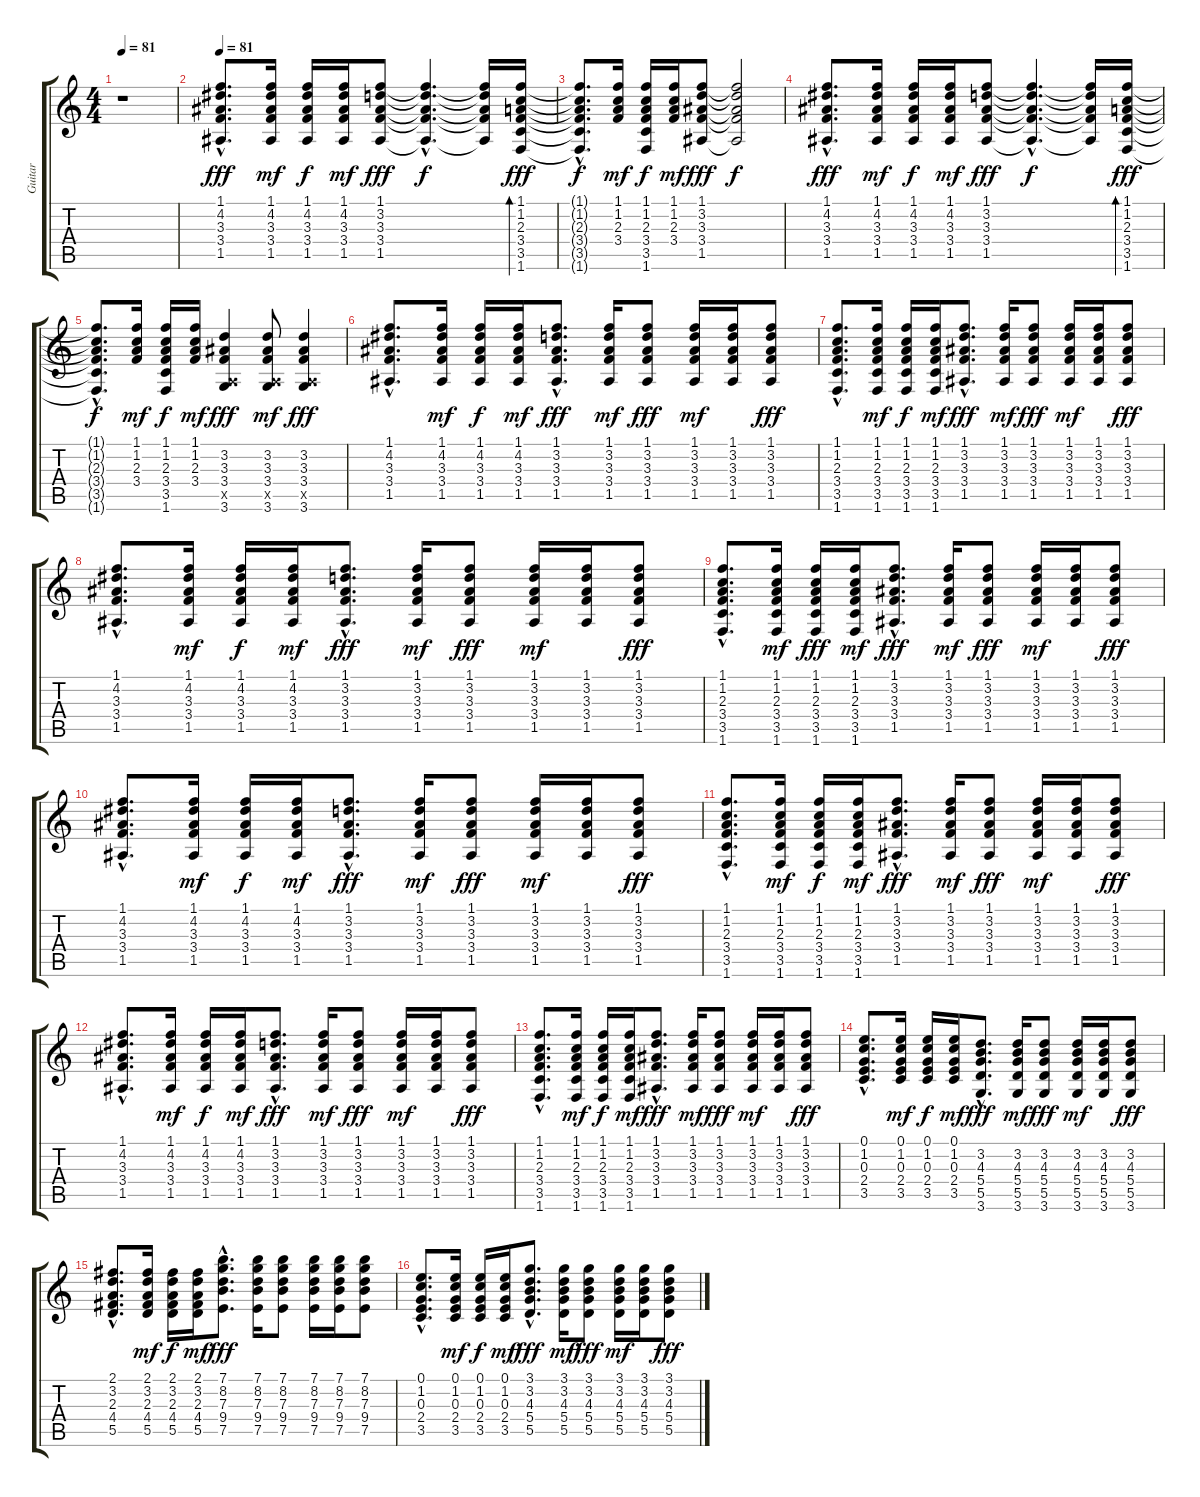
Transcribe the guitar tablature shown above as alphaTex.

\track ("Guitar" "Guitar") {instrument acousticguitarsteel}
\staff {score tabs}
\tuning (E4 B3 G3 D3 A2 E2) {hide}
\ts (4 4)
\tempo 81
\clef g2
\ks c
r.1{dy fff instrument acousticguitarsteel} |
\tempo 81
(1.1{hac} 4.2{hac} 3.3{hac} 3.4{hac} 1.5{hac}).8{d} (1.1 4.2 3.3 3.4 1.5).16{dy mf} (1.1 4.2 3.3 3.4 1.5).16{dy f} (1.1 4.2 3.3 3.4 1.5).16{dy mf} (1.1 3.2 3.3 3.4 1.5).8{dy fff} (1.1{hac t} 3.2{hac t} 3.3{hac t} 3.4{hac t} 1.5{hac t}).4{d dy f} (1.1{t} 3.2{t} 3.3{t} 3.4{t} 1.5{t}).16 (1.1 1.2 2.3 3.4 3.5 1.6).16{bd 120 dy fff} |
(1.1{hac t} 1.2{hac t} 2.3{hac t} 3.4{hac t} 3.5{hac t} 1.6{hac t}).8{d dy f} (1.1 1.2 2.3 3.4).16{dy mf} (1.1 1.2 2.3 3.4 3.5 1.6).16{dy f} (1.1 1.2 2.3 3.4).16{dy mf} (1.1 3.2 3.3 3.4 1.5).8{dy fff} (1.1{t} 3.2{t} 3.3{t} 3.4{t} 1.5{t}).2{dy f} |
(1.1{hac} 4.2{hac} 3.3{hac} 3.4{hac} 1.5{hac}).8{d dy fff} (1.1 4.2 3.3 3.4 1.5).16{dy mf} (1.1 4.2 3.3 3.4 1.5).16{dy f} (1.1 4.2 3.3 3.4 1.5).16{dy mf} (1.1 3.2 3.3 3.4 1.5).8{dy fff} (1.1{hac t} 3.2{hac t} 3.3{hac t} 3.4{hac t} 1.5{hac t}).4{d dy f} (1.1{t} 3.2{t} 3.3{t} 3.4{t} 1.5{t}).16 (1.1 1.2 2.3 3.4 3.5 1.6).16{bd 120 dy fff} |
(1.1{hac t} 1.2{hac t} 2.3{hac t} 3.4{hac t} 3.5{hac t} 1.6{hac t}).8{d dy f} (1.1 1.2 2.3 3.4).16{dy mf} (1.1 1.2 2.3 3.4 3.5 1.6).16{dy f} (1.1 1.2 2.3 3.4).16{dy mf} (3.2 3.3 3.4 0.5{x} 3.6).4{dy fff} (3.2 3.3 3.4 0.5{x} 3.6).8{dy mf} (3.2 3.3 3.4 0.5{x} 3.6).4{dy fff} |
(1.1{hac} 4.2{hac} 3.3{hac} 3.4{hac} 1.5{hac}).8{d} (1.1 4.2 3.3 3.4 1.5).16{dy mf} (1.1 4.2 3.3 3.4 1.5).16{dy f} (1.1 4.2 3.3 3.4 1.5).16{dy mf} (1.1{hac} 3.2{hac} 3.3{hac} 3.4{hac} 1.5{hac}).8{d dy fff} (1.1 3.2 3.3 3.4 1.5).16{dy mf} (1.1 3.2 3.3 3.4 1.5).8{dy fff} (1.1 3.2 3.3 3.4 1.5).16{dy mf} (1.1 3.2 3.3 3.4 1.5).16 (1.1 3.2 3.3 3.4 1.5).8{dy fff} |
(1.1{hac} 1.2{hac} 2.3{hac} 3.4{hac} 3.5{hac} 1.6{hac}).8{d} (1.1 1.2 2.3 3.4 3.5 1.6).16{dy mf} (1.1 1.2 2.3 3.4 3.5 1.6).16{dy f} (1.1 1.2 2.3 3.4 3.5 1.6).16{dy mf} (1.1{hac} 3.2{hac} 3.3{hac} 3.4{hac} 1.5{hac}).8{d dy fff} (1.1 3.2 3.3 3.4 1.5).16{dy mf} (1.1 3.2 3.3 3.4 1.5).8{dy fff} (1.1 3.2 3.3 3.4 1.5).16{dy mf} (1.1 3.2 3.3 3.4 1.5).16 (1.1 3.2 3.3 3.4 1.5).8{dy fff} |
(1.1{hac} 4.2{hac} 3.3{hac} 3.4{hac} 1.5{hac}).8{d} (1.1 4.2 3.3 3.4 1.5).16{dy mf} (1.1 4.2 3.3 3.4 1.5).16{dy f} (1.1 4.2 3.3 3.4 1.5).16{dy mf} (1.1{hac} 3.2{hac} 3.3{hac} 3.4{hac} 1.5{hac}).8{d dy fff} (1.1 3.2 3.3 3.4 1.5).16{dy mf} (1.1 3.2 3.3 3.4 1.5).8{dy fff} (1.1 3.2 3.3 3.4 1.5).16{dy mf} (1.1 3.2 3.3 3.4 1.5).16 (1.1 3.2 3.3 3.4 1.5).8{dy fff} |
(1.1{hac} 1.2{hac} 2.3{hac} 3.4{hac} 3.5{hac} 1.6{hac}).8{d} (1.1 1.2 2.3 3.4 3.5 1.6).16{dy mf} (1.1 1.2 2.3 3.4 3.5 1.6).16{dy fff} (1.1 1.2 2.3 3.4 3.5 1.6).16{dy mf} (1.1{hac} 3.2{hac} 3.3{hac} 3.4{hac} 1.5{hac}).8{d dy fff} (1.1 3.2 3.3 3.4 1.5).16{dy mf} (1.1 3.2 3.3 3.4 1.5).8{dy fff} (1.1 3.2 3.3 3.4 1.5).16{dy mf} (1.1 3.2 3.3 3.4 1.5).16 (1.1 3.2 3.3 3.4 1.5).8{dy fff} |
(1.1{hac} 4.2{hac} 3.3{hac} 3.4{hac} 1.5{hac}).8{d} (1.1 4.2 3.3 3.4 1.5).16{dy mf} (1.1 4.2 3.3 3.4 1.5).16{dy f} (1.1 4.2 3.3 3.4 1.5).16{dy mf} (1.1{hac} 3.2{hac} 3.3{hac} 3.4{hac} 1.5{hac}).8{d dy fff} (1.1 3.2 3.3 3.4 1.5).16{dy mf} (1.1 3.2 3.3 3.4 1.5).8{dy fff} (1.1 3.2 3.3 3.4 1.5).16{dy mf} (1.1 3.2 3.3 3.4 1.5).16 (1.1 3.2 3.3 3.4 1.5).8{dy fff} |
(1.1{hac} 1.2{hac} 2.3{hac} 3.4{hac} 3.5{hac} 1.6{hac}).8{d} (1.1 1.2 2.3 3.4 3.5 1.6).16{dy mf} (1.1 1.2 2.3 3.4 3.5 1.6).16{dy f} (1.1 1.2 2.3 3.4 3.5 1.6).16{dy mf} (1.1{hac} 3.2{hac} 3.3{hac} 3.4{hac} 1.5{hac}).8{d dy fff} (1.1 3.2 3.3 3.4 1.5).16{dy mf} (1.1 3.2 3.3 3.4 1.5).8{dy fff} (1.1 3.2 3.3 3.4 1.5).16{dy mf} (1.1 3.2 3.3 3.4 1.5).16 (1.1 3.2 3.3 3.4 1.5).8{dy fff} |
(1.1{hac} 4.2{hac} 3.3{hac} 3.4{hac} 1.5{hac}).8{d} (1.1 4.2 3.3 3.4 1.5).16{dy mf} (1.1 4.2 3.3 3.4 1.5).16{dy f} (1.1 4.2 3.3 3.4 1.5).16{dy mf} (1.1{hac} 3.2{hac} 3.3{hac} 3.4{hac} 1.5{hac}).8{d dy fff} (1.1 3.2 3.3 3.4 1.5).16{dy mf} (1.1 3.2 3.3 3.4 1.5).8{dy fff} (1.1 3.2 3.3 3.4 1.5).16{dy mf} (1.1 3.2 3.3 3.4 1.5).16 (1.1 3.2 3.3 3.4 1.5).8{dy fff} |
(1.1{hac} 1.2{hac} 2.3{hac} 3.4{hac} 3.5{hac} 1.6{hac}).8{d} (1.1 1.2 2.3 3.4 3.5 1.6).16{dy mf} (1.1 1.2 2.3 3.4 3.5 1.6).16{dy f} (1.1 1.2 2.3 3.4 3.5 1.6).16{dy mf} (1.1{hac} 3.2{hac} 3.3{hac} 3.4{hac} 1.5{hac}).8{d dy fff} (1.1 3.2 3.3 3.4 1.5).16{dy mf} (1.1 3.2 3.3 3.4 1.5).8{dy fff} (1.1 3.2 3.3 3.4 1.5).16{dy mf} (1.1 3.2 3.3 3.4 1.5).16 (1.1 3.2 3.3 3.4 1.5).8{dy fff} |
(0.1{hac} 1.2{hac} 0.3{hac} 2.4{hac} 3.5{hac}).8{d} (0.1 1.2 0.3 2.4 3.5).16{dy mf} (0.1 1.2 0.3 2.4 3.5).16{dy f} (0.1 1.2 0.3 2.4 3.5).16{dy mf} (3.2{hac} 4.3{hac} 5.4{hac} 5.5{hac} 3.6{hac}).8{d dy fff} (3.2 4.3 5.4 5.5 3.6).16{dy mf} (3.2 4.3 5.4 5.5 3.6).8{dy fff} (3.2 4.3 5.4 5.5 3.6).16{dy mf} (3.2 4.3 5.4 5.5 3.6).16 (3.2 4.3 5.4 5.5 3.6).8{dy fff} |
(2.1{hac} 3.2{hac} 2.3{hac} 4.4{hac} 5.5{hac}).8{d} (2.1 3.2 2.3 4.4 5.5).16{dy mf} (2.1 3.2 2.3 4.4 5.5).16{dy f} (2.1 3.2 2.3 4.4 5.5).16{dy mf} (7.1{hac} 8.2{hac} 7.3{hac} 9.4{hac} 7.5{hac}).8{d dy fff} (7.1 8.2 7.3 9.4 7.5).16 (7.1 8.2 7.3 9.4 7.5).8 (7.1 8.2 7.3 9.4 7.5).16 (7.1 8.2 7.3 9.4 7.5).16 (7.1 8.2 7.3 9.4 7.5).8 |
(0.1{hac} 1.2{hac} 0.3{hac} 2.4{hac} 3.5{hac}).8{d} (0.1 1.2 0.3 2.4 3.5).16{dy mf} (0.1 1.2 0.3 2.4 3.5).16{dy f} (0.1 1.2 0.3 2.4 3.5).16{dy mf} (3.1{hac} 3.2{hac} 4.3{hac} 5.4{hac} 5.5{hac}).8{d dy fff} (3.1 3.2 4.3 5.4 5.5).16{dy mf} (3.1 3.2 4.3 5.4 5.5).8{dy fff} (3.1 3.2 4.3 5.4 5.5).16{dy mf} (3.1 3.2 4.3 5.4 5.5).16 (3.1 3.2 4.3 5.4 5.5).8{dy fff}
